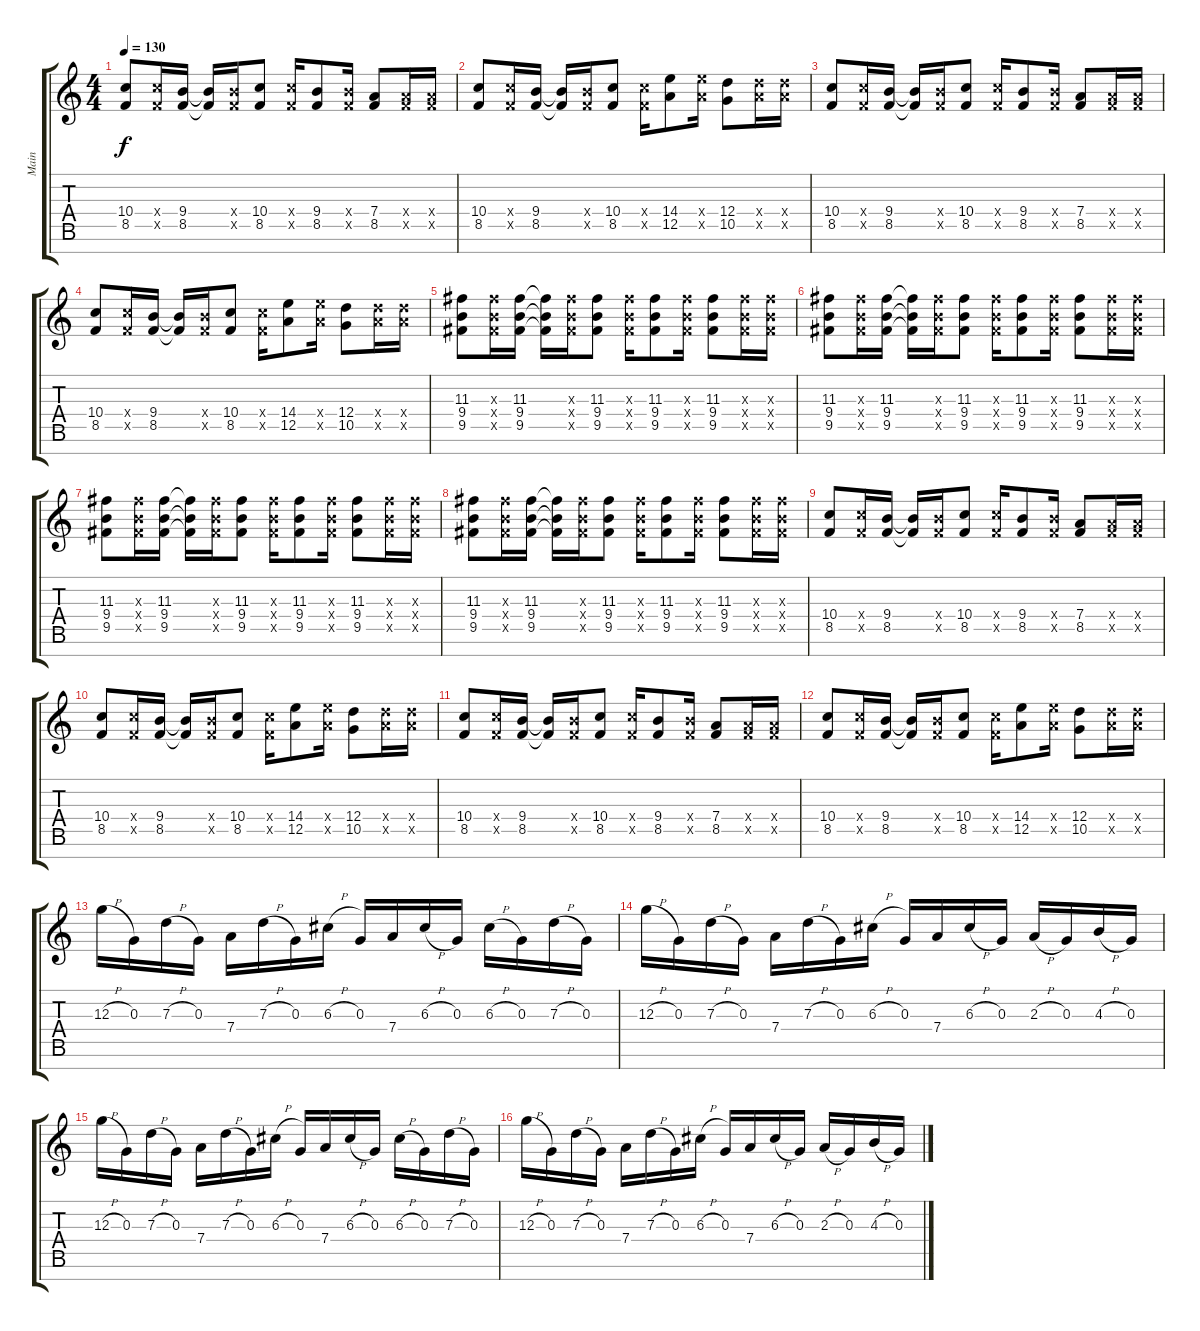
\track ("Main" "Main") {instrument distortionguitar}
\staff {score tabs}
\tuning (E4 B3 G3 D3 A2 E2 B1) {hide}
\ts (4 4)
\tempo 130
\clef g2
\ks c
(10.4 8.5).8{dy f} (10.4{x} 8.5{x}).16 (9.4 8.5).16 (9.4{t} 8.5{t}).16 (9.4{x} 8.5{x}).16 (10.4 8.5).8 (10.4{x} 8.5{x}).16 (9.4 8.5).8 (9.4{x} 8.5{x}).16 (7.4 8.5).8 (7.4{x} 8.5{x}).16 (7.4{x} 8.5{x}).16 |
(10.4 8.5).8 (10.4{x} 8.5{x}).16 (9.4 8.5).16 (9.4{t} 8.5{t}).16 (9.4{x} 8.5{x}).16 (10.4 8.5).8 (10.4{x} 8.5{x}).16 (14.4 12.5).8 (14.4{x} 12.5{x}).16 (12.4 10.5).8 (12.4{x} 12.5{x}).16 (12.4{x} 12.5{x}).16 |
(10.4 8.5).8 (10.4{x} 8.5{x}).16 (9.4 8.5).16 (9.4{t} 8.5{t}).16 (9.4{x} 8.5{x}).16 (10.4 8.5).8 (10.4{x} 8.5{x}).16 (9.4 8.5).8 (9.4{x} 8.5{x}).16 (7.4 8.5).8 (7.4{x} 8.5{x}).16 (7.4{x} 8.5{x}).16 |
(10.4 8.5).8 (10.4{x} 8.5{x}).16 (9.4 8.5).16 (9.4{t} 8.5{t}).16 (9.4{x} 8.5{x}).16 (10.4 8.5).8 (10.4{x} 8.5{x}).16 (14.4 12.5).8 (14.4{x} 12.5{x}).16 (12.4 10.5).8 (12.4{x} 12.5{x}).16 (12.4{x} 12.5{x}).16 |
(11.3 9.4 9.5).8 (11.3{x} 9.4{x} 9.5{x}).16 (11.3 9.4 9.5).16 (11.3{t} 9.4{t} 9.5{t}).16 (11.3{x} 9.4{x} 9.5{x}).16 (11.3 9.4 9.5).8 (11.3{x} 9.4{x} 9.5{x}).16 (11.3 9.4 9.5).8 (11.3{x} 9.4{x} 9.5{x}).16 (11.3 9.4 9.5).8 (11.3{x} 9.4{x} 9.5{x}).16 (11.3{x} 9.4{x} 9.5{x}).16 |
(11.3 9.4 9.5).8 (11.3{x} 9.4{x} 9.5{x}).16 (11.3 9.4 9.5).16 (11.3{t} 9.4{t} 9.5{t}).16 (11.3{x} 9.4{x} 9.5{x}).16 (11.3 9.4 9.5).8 (11.3{x} 9.4{x} 9.5{x}).16 (11.3 9.4 9.5).8 (11.3{x} 9.4{x} 9.5{x}).16 (11.3 9.4 9.5).8 (11.3{x} 9.4{x} 9.5{x}).16 (11.3{x} 9.4{x} 9.5{x}).16 |
(11.3 9.4 9.5).8 (11.3{x} 9.4{x} 9.5{x}).16 (11.3 9.4 9.5).16 (11.3{t} 9.4{t} 9.5{t}).16 (11.3{x} 9.4{x} 9.5{x}).16 (11.3 9.4 9.5).8 (11.3{x} 9.4{x} 9.5{x}).16 (11.3 9.4 9.5).8 (11.3{x} 9.4{x} 9.5{x}).16 (11.3 9.4 9.5).8 (11.3{x} 9.4{x} 9.5{x}).16 (11.3{x} 9.4{x} 9.5{x}).16 |
(11.3 9.4 9.5).8 (11.3{x} 9.4{x} 9.5{x}).16 (11.3 9.4 9.5).16 (11.3{t} 9.4{t} 9.5{t}).16 (11.3{x} 9.4{x} 9.5{x}).16 (11.3 9.4 9.5).8 (11.3{x} 9.4{x} 9.5{x}).16 (11.3 9.4 9.5).8 (11.3{x} 9.4{x} 9.5{x}).16 (11.3 9.4 9.5).8 (11.3{x} 9.4{x} 9.5{x}).16 (11.3{x} 9.4{x} 9.5{x}).16 |
(10.4 8.5).8 (10.4{x} 8.5{x}).16 (9.4 8.5).16 (9.4{t} 8.5{t}).16 (9.4{x} 8.5{x}).16 (10.4 8.5).8 (10.4{x} 8.5{x}).16 (9.4 8.5).8 (9.4{x} 8.5{x}).16 (7.4 8.5).8 (7.4{x} 8.5{x}).16 (7.4{x} 8.5{x}).16 |
(10.4 8.5).8 (10.4{x} 8.5{x}).16 (9.4 8.5).16 (9.4{t} 8.5{t}).16 (9.4{x} 8.5{x}).16 (10.4 8.5).8 (10.4{x} 8.5{x}).16 (14.4 12.5).8 (14.4{x} 12.5{x}).16 (12.4 10.5).8 (12.4{x} 12.5{x}).16 (12.4{x} 12.5{x}).16 |
(10.4 8.5).8 (10.4{x} 8.5{x}).16 (9.4 8.5).16 (9.4{t} 8.5{t}).16 (9.4{x} 8.5{x}).16 (10.4 8.5).8 (10.4{x} 8.5{x}).16 (9.4 8.5).8 (9.4{x} 8.5{x}).16 (7.4 8.5).8 (7.4{x} 8.5{x}).16 (7.4{x} 8.5{x}).16 |
(10.4 8.5).8 (10.4{x} 8.5{x}).16 (9.4 8.5).16 (9.4{t} 8.5{t}).16 (9.4{x} 8.5{x}).16 (10.4 8.5).8 (10.4{x} 8.5{x}).16 (14.4 12.5).8 (14.4{x} 12.5{x}).16 (12.4 10.5).8 (12.4{x} 12.5{x}).16 (12.4{x} 12.5{x}).16 |
12.3{h}.16 0.3.16 7.3{h}.16 0.3.16 7.4.16 7.3{h}.16 0.3.16 6.3{h}.16 0.3.16 7.4.16 6.3{h}.16 0.3.16 6.3{h}.16 0.3.16 7.3{h}.16 0.3.16 |
12.3{h}.16 0.3.16 7.3{h}.16 0.3.16 7.4.16 7.3{h}.16 0.3.16 6.3{h}.16 0.3.16 7.4.16 6.3{h}.16 0.3.16 2.3{h}.16 0.3.16 4.3{h}.16 0.3.16 |
12.3{h}.16 0.3.16 7.3{h}.16 0.3.16 7.4.16 7.3{h}.16 0.3.16 6.3{h}.16 0.3.16 7.4.16 6.3{h}.16 0.3.16 6.3{h}.16 0.3.16 7.3{h}.16 0.3.16 |
12.3{h}.16 0.3.16 7.3{h}.16 0.3.16 7.4.16 7.3{h}.16 0.3.16 6.3{h}.16 0.3.16 7.4.16 6.3{h}.16 0.3.16 2.3{h}.16 0.3.16 4.3{h}.16 0.3.16
